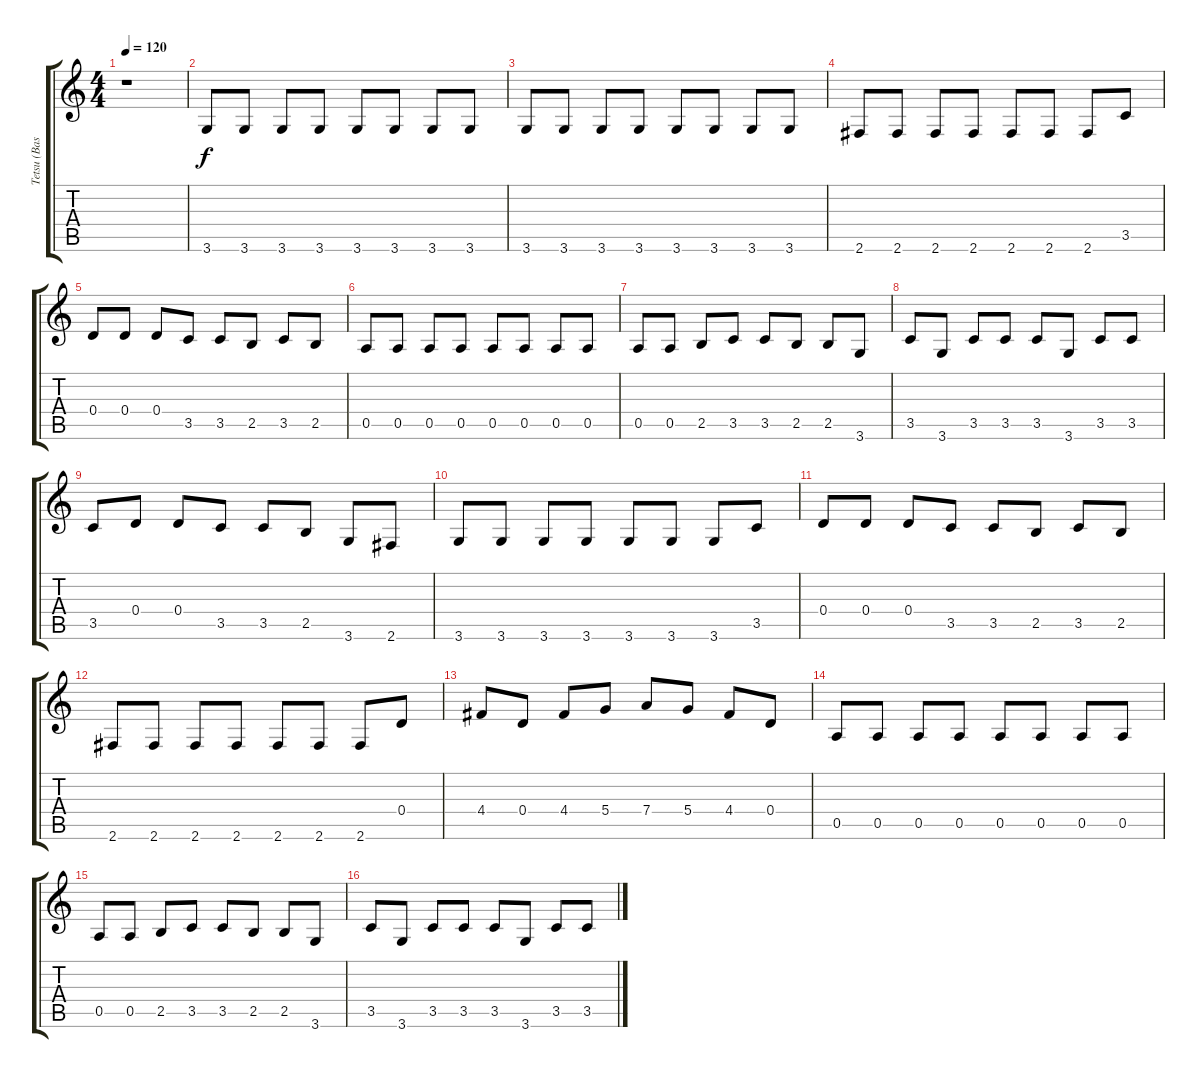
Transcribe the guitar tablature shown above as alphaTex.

\track ("Tetsu (Bass)" "Tetsu (Bas") {instrument electricbasspick}
\staff {score tabs}
\tuning (E4 B3 G3 D3 A2 E2) {hide}
\ts (4 4)
\tempo 120
\clef g2
\ks c
r.1{dy f instrument electricbasspick} |
3.6.8 3.6.8 3.6.8 3.6.8 3.6.8 3.6.8 3.6.8 3.6.8 |
3.6.8 3.6.8 3.6.8 3.6.8 3.6.8 3.6.8 3.6.8 3.6.8 |
2.6.8 2.6.8 2.6.8 2.6.8 2.6.8 2.6.8 2.6.8 3.5.8 |
0.4.8 0.4.8 0.4.8 3.5.8 3.5.8 2.5.8 3.5.8 2.5.8 |
0.5.8 0.5.8 0.5.8 0.5.8 0.5.8 0.5.8 0.5.8 0.5.8 |
0.5.8 0.5.8 2.5.8 3.5.8 3.5.8 2.5.8 2.5.8 3.6.8 |
3.5.8 3.6.8 3.5.8 3.5.8 3.5.8 3.6.8 3.5.8 3.5.8 |
3.5.8 0.4.8 0.4.8 3.5.8 3.5.8 2.5.8 3.6.8 2.6.8 |
3.6.8 3.6.8 3.6.8 3.6.8 3.6.8 3.6.8 3.6.8 3.5.8 |
0.4.8 0.4.8 0.4.8 3.5.8 3.5.8 2.5.8 3.5.8 2.5.8 |
2.6.8 2.6.8 2.6.8 2.6.8 2.6.8 2.6.8 2.6.8 0.4.8 |
4.4.8 0.4.8 4.4.8 5.4.8 7.4.8 5.4.8 4.4.8 0.4.8 |
0.5.8 0.5.8 0.5.8 0.5.8 0.5.8 0.5.8 0.5.8 0.5.8 |
0.5.8 0.5.8 2.5.8 3.5.8 3.5.8 2.5.8 2.5.8 3.6.8 |
3.5.8 3.6.8 3.5.8 3.5.8 3.5.8 3.6.8 3.5.8 3.5.8
